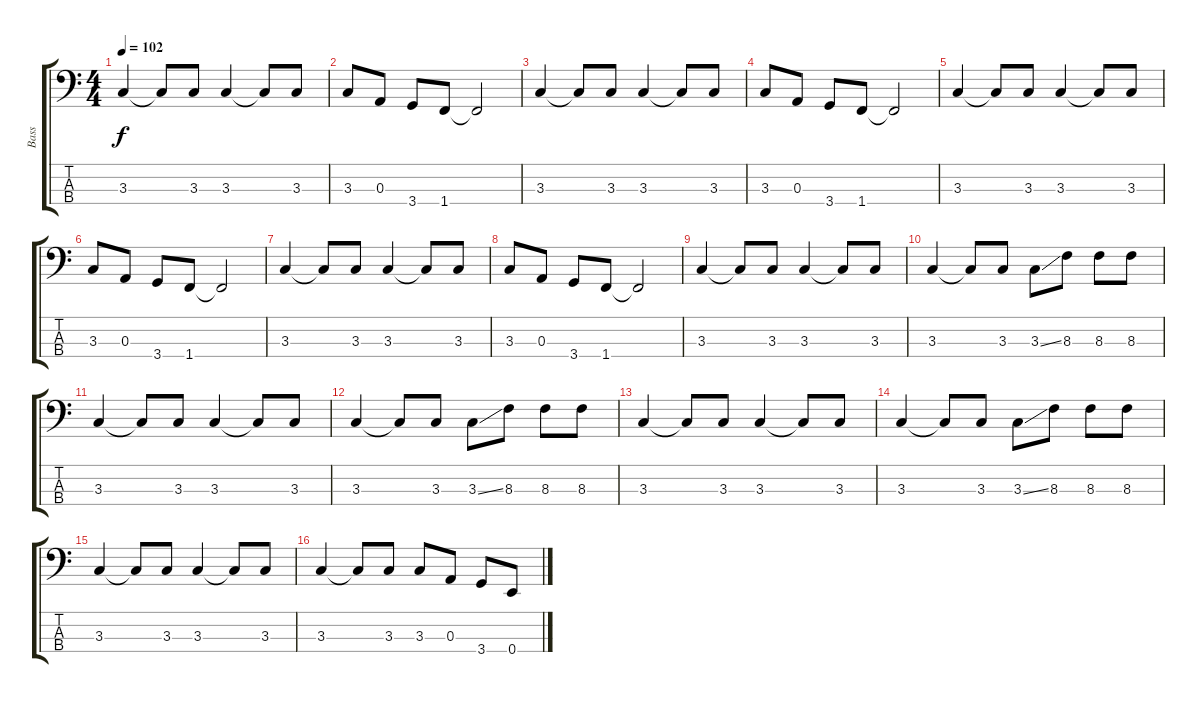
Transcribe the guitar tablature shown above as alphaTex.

\track ("Bass" "Bass") {instrument electricbassfinger}
\staff {score tabs}
\tuning (G2 D2 A1 E1) {hide}
\ts (4 4)
\tempo 102
\clef f4
\ks c
3.3.4{dy f instrument electricbassfinger} 3.3{t}.8 3.3.8 3.3.4 3.3{t}.8 3.3.8 |
3.3.8 0.3.8 3.4.8 1.4.8 1.4{t}.2 |
3.3.4 3.3{t}.8 3.3.8 3.3.4 3.3{t}.8 3.3.8 |
3.3.8 0.3.8 3.4.8 1.4.8 1.4{t}.2 |
3.3.4 3.3{t}.8 3.3.8 3.3.4 3.3{t}.8 3.3.8 |
3.3.8 0.3.8 3.4.8 1.4.8 1.4{t}.2 |
3.3.4 3.3{t}.8 3.3.8 3.3.4 3.3{t}.8 3.3.8 |
3.3.8 0.3.8 3.4.8 1.4.8 1.4{t}.2 |
3.3.4 3.3{t}.8 3.3.8 3.3.4 3.3{t}.8 3.3.8 |
3.3.4 3.3{t}.8 3.3.8 3.3{ss}.8 8.3.8 8.3.8 8.3.8 |
3.3.4 3.3{t}.8 3.3.8 3.3.4 3.3{t}.8 3.3.8 |
3.3.4 3.3{t}.8 3.3.8 3.3{ss}.8 8.3.8 8.3.8 8.3.8 |
3.3.4 3.3{t}.8 3.3.8 3.3.4 3.3{t}.8 3.3.8 |
3.3.4 3.3{t}.8 3.3.8 3.3{ss}.8 8.3.8 8.3.8 8.3.8 |
3.3.4 3.3{t}.8 3.3.8 3.3.4 3.3{t}.8 3.3.8 |
3.3.4 3.3{t}.8 3.3.8 3.3.8 0.3.8 3.4.8 0.4.8
